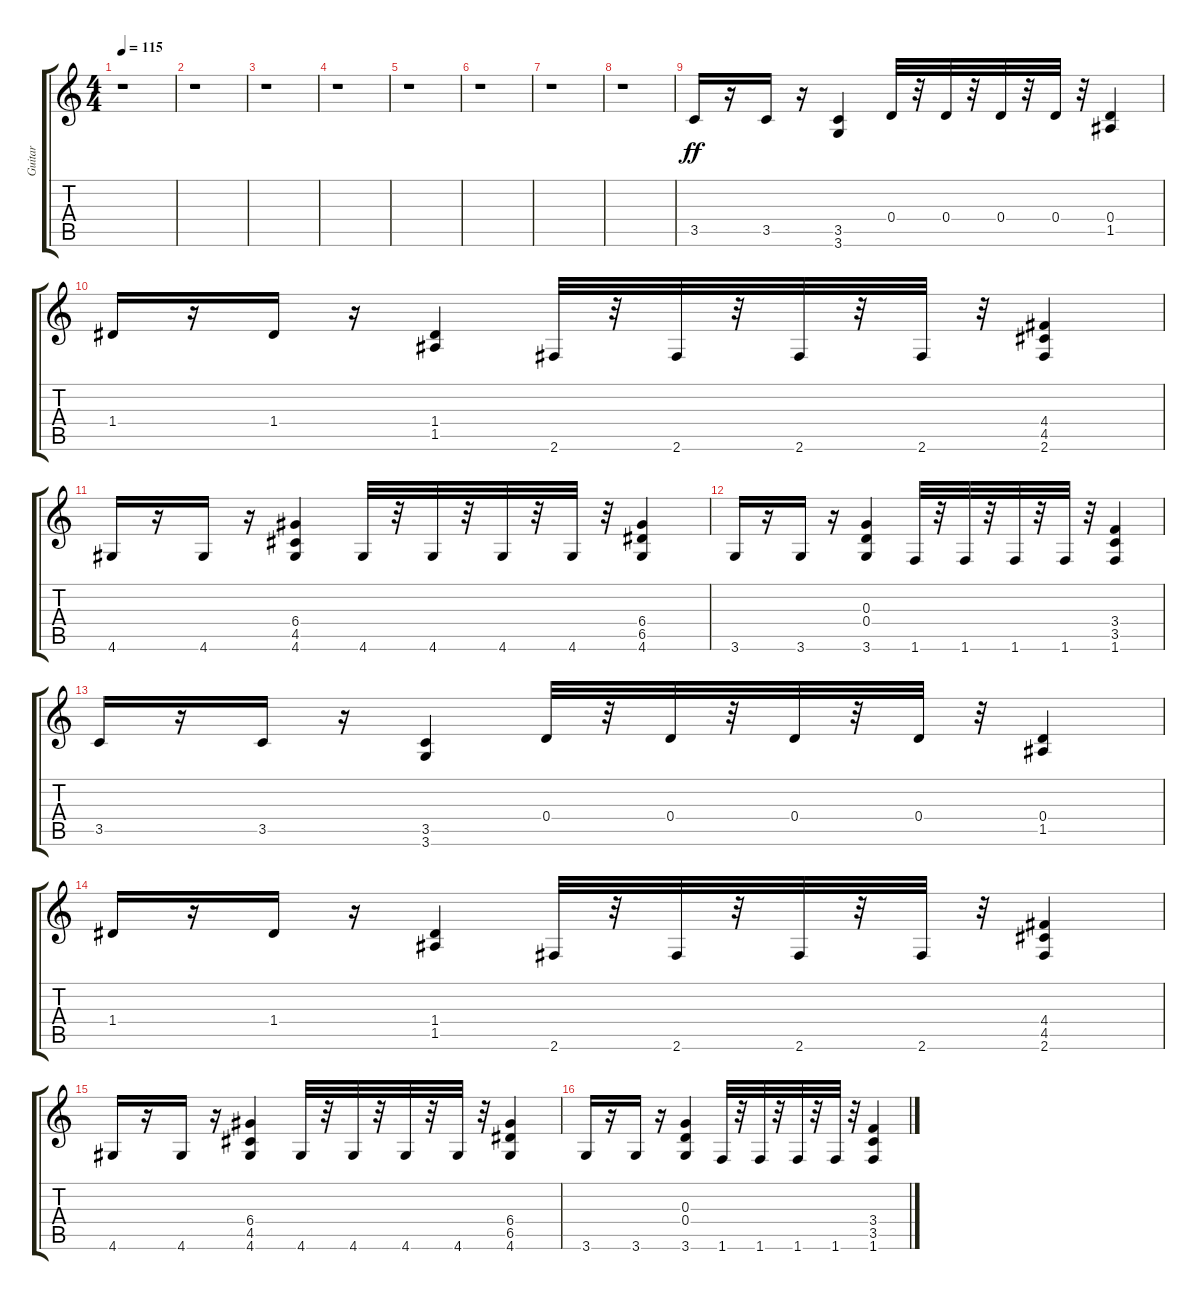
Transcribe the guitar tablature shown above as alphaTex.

\track ("Guitar" "Guitar") {instrument distortionguitar}
\staff {score tabs}
\tuning (E4 B3 G3 D3 A2 E2) {hide}
\ts (4 4)
\tempo 115
\clef g2
\ks c
r.1{dy ff} |
r.1 |
r.1 |
r.1 |
r.1 |
r.1 |
r.1 |
r.1 |
3.5.16 r.16 3.5.16 r.16 (3.5 3.6).4 0.4.32 r.32 0.4.32 r.32 0.4.32 r.32 0.4.32 r.32 (0.4 1.5).4 |
1.4.16 r.16 1.4.16 r.16 (1.4 1.5).4 2.6.32 r.32 2.6.32 r.32 2.6.32 r.32 2.6.32 r.32 (4.4 4.5 2.6).4 |
4.6.16 r.16 4.6.16 r.16 (6.4 4.5 4.6).4 4.6.32 r.32 4.6.32 r.32 4.6.32 r.32 4.6.32 r.32 (6.4 6.5 4.6).4 |
3.6.16 r.16 3.6.16 r.16 (0.3 0.4 3.6).4 1.6.32 r.32 1.6.32 r.32 1.6.32 r.32 1.6.32 r.32 (3.4 3.5 1.6).4 |
3.5.16 r.16 3.5.16 r.16 (3.5 3.6).4 0.4.32 r.32 0.4.32 r.32 0.4.32 r.32 0.4.32 r.32 (0.4 1.5).4 |
1.4.16 r.16 1.4.16 r.16 (1.4 1.5).4 2.6.32 r.32 2.6.32 r.32 2.6.32 r.32 2.6.32 r.32 (4.4 4.5 2.6).4 |
4.6.16 r.16 4.6.16 r.16 (6.4 4.5 4.6).4 4.6.32 r.32 4.6.32 r.32 4.6.32 r.32 4.6.32 r.32 (6.4 6.5 4.6).4 |
3.6.16 r.16 3.6.16 r.16 (0.3 0.4 3.6).4 1.6.32 r.32 1.6.32 r.32 1.6.32 r.32 1.6.32 r.32 (3.4 3.5 1.6).4
